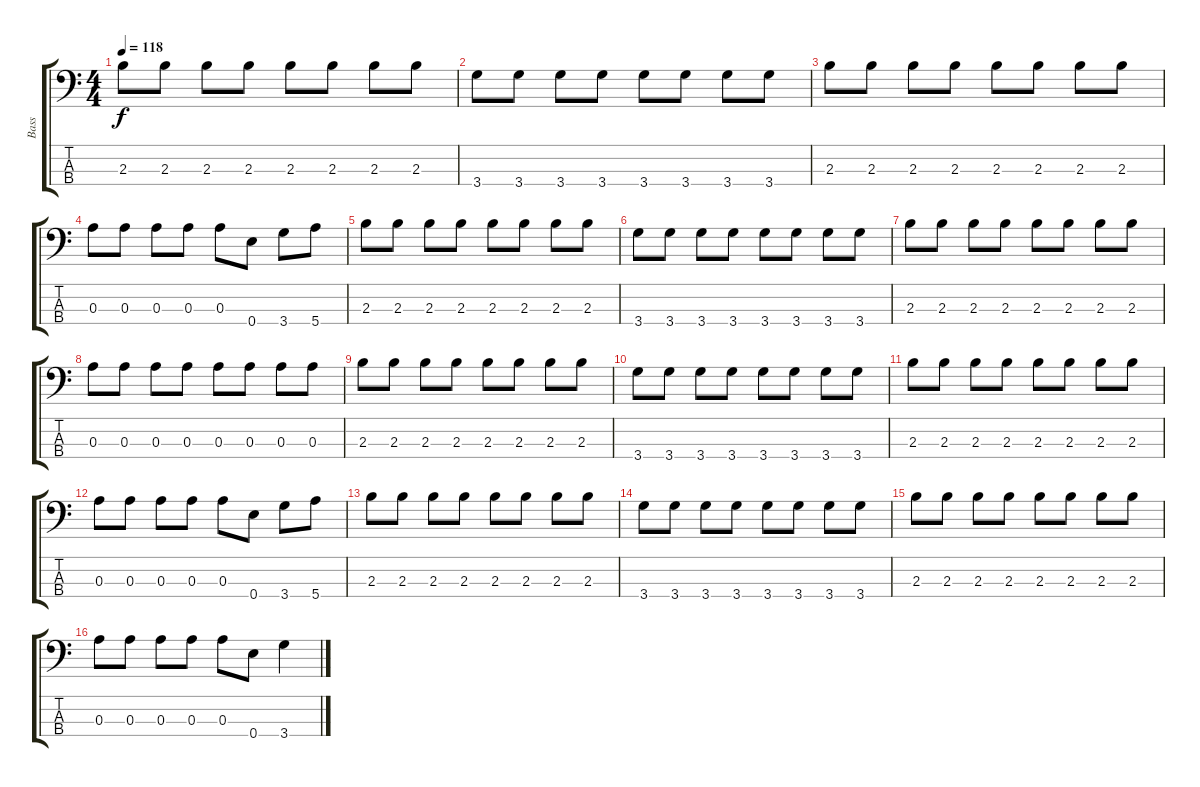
\track ("Bass" "Bass") {instrument fretlessbass}
\staff {score tabs}
\tuning (D3 D3 A2 E2) {hide}
\ts (4 4)
\tempo 118
\clef f4
\ks c
2.3.8{dy f} 2.3.8 2.3.8 2.3.8 2.3.8 2.3.8 2.3.8 2.3.8 |
3.4.8 3.4.8 3.4.8 3.4.8 3.4.8 3.4.8 3.4.8 3.4.8 |
2.3.8 2.3.8 2.3.8 2.3.8 2.3.8 2.3.8 2.3.8 2.3.8 |
0.3.8 0.3.8 0.3.8 0.3.8 0.3.8 0.4.8 3.4.8 5.4.8 |
2.3.8 2.3.8 2.3.8 2.3.8 2.3.8 2.3.8 2.3.8 2.3.8 |
3.4.8 3.4.8 3.4.8 3.4.8 3.4.8 3.4.8 3.4.8 3.4.8 |
2.3.8 2.3.8 2.3.8 2.3.8 2.3.8 2.3.8 2.3.8 2.3.8 |
0.3.8 0.3.8 0.3.8 0.3.8 0.3.8 0.3.8 0.3.8 0.3.8 |
2.3.8 2.3.8 2.3.8 2.3.8 2.3.8 2.3.8 2.3.8 2.3.8 |
3.4.8 3.4.8 3.4.8 3.4.8 3.4.8 3.4.8 3.4.8 3.4.8 |
2.3.8 2.3.8 2.3.8 2.3.8 2.3.8 2.3.8 2.3.8 2.3.8 |
0.3.8 0.3.8 0.3.8 0.3.8 0.3.8 0.4.8 3.4.8 5.4.8 |
2.3.8 2.3.8 2.3.8 2.3.8 2.3.8 2.3.8 2.3.8 2.3.8 |
3.4.8 3.4.8 3.4.8 3.4.8 3.4.8 3.4.8 3.4.8 3.4.8 |
2.3.8 2.3.8 2.3.8 2.3.8 2.3.8 2.3.8 2.3.8 2.3.8 |
0.3.8 0.3.8 0.3.8 0.3.8 0.3.8 0.4.8 3.4.4
